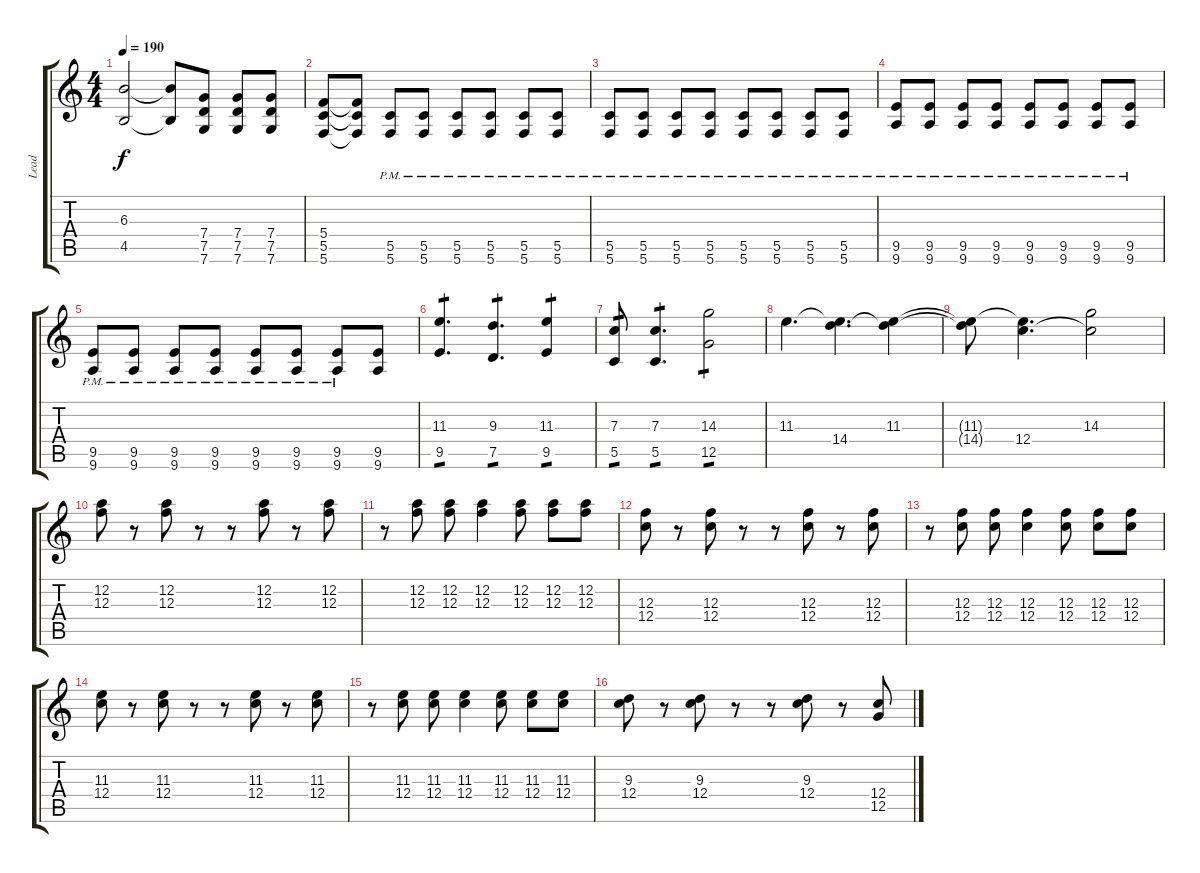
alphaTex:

\track ("Lead" "Lead") {instrument distortionguitar}
\staff {score tabs}
\tuning (D4 A3 F3 C3 G2 C2) {hide}
\ts (4 4)
\tempo 190
\clef g2
\ks c
(6.3{t} 4.5{t}).2{dy f} (6.3{t} 4.5{t}).8 (7.4 7.5 7.6).8 (7.4 7.5 7.6).8 (7.4 7.5 7.6).8 |
(5.4 5.5 5.6).8 (5.4{t} 5.5{t} 5.6{t}).8 (5.5{pm} 5.6{pm}).8 (5.5{pm} 5.6{pm}).8 (5.5{pm} 5.6{pm}).8 (5.5{pm} 5.6{pm}).8 (5.5{pm} 5.6{pm}).8 (5.5{pm} 5.6{pm}).8 |
(5.5{pm} 5.6{pm}).8 (5.5{pm} 5.6{pm}).8 (5.5{pm} 5.6{pm}).8 (5.5{pm} 5.6{pm}).8 (5.5{pm} 5.6{pm}).8 (5.5{pm} 5.6{pm}).8 (5.5{pm} 5.6{pm}).8 (5.5{pm} 5.6{pm}).8 |
(9.5{pm} 9.6{pm}).8 (9.5{pm} 9.6{pm}).8 (9.5{pm} 9.6{pm}).8 (9.5{pm} 9.6{pm}).8 (9.5{pm} 9.6{pm}).8 (9.5{pm} 9.6{pm}).8 (9.5{pm} 9.6{pm}).8 (9.5{pm} 9.6{pm}).8 |
(9.5{pm} 9.6{pm}).8 (9.5{pm} 9.6{pm}).8 (9.5{pm} 9.6{pm}).8 (9.5{pm} 9.6{pm}).8 (9.5{pm} 9.6{pm}).8 (9.5{pm} 9.6{pm}).8 (9.5{pm} 9.6{pm}).8 (9.5 9.6).8 |
(11.3 9.5).4{d tp 1} (9.3 7.5).4{d tp 1} (11.3 9.5).4{tp 1} |
(7.3 5.5).8{tp 1} (7.3 5.5).4{d tp 1} (14.3 12.5).2{tp 1} |
11.3.4{d} (11.3{t} 14.4).4{d} (11.3 14.4{t}).4 |
(11.3{t} 14.4{t}).8 (11.3{t} 12.4).4{d} (14.3 12.4{t}).2 |
(12.2 12.3).8 r.8 (12.2 12.3).8 r.8 r.8 (12.2 12.3).8 r.8 (12.2 12.3).8 |
r.8 (12.2 12.3).8 (12.2 12.3).8 (12.2 12.3).4 (12.2 12.3).8 (12.2 12.3).8 (12.2 12.3).8 |
(12.3 12.4).8 r.8 (12.3 12.4).8 r.8 r.8 (12.3 12.4).8 r.8 (12.3 12.4).8 |
r.8 (12.3 12.4).8 (12.3 12.4).8 (12.3 12.4).4 (12.3 12.4).8 (12.3 12.4).8 (12.3 12.4).8 |
(11.3 12.4).8 r.8 (11.3 12.4).8 r.8 r.8 (11.3 12.4).8 r.8 (11.3 12.4).8 |
r.8 (11.3 12.4).8 (11.3 12.4).8 (11.3 12.4).4 (11.3 12.4).8 (11.3 12.4).8 (11.3 12.4).8 |
(9.3 12.4).8 r.8 (9.3 12.4).8 r.8 r.8 (9.3 12.4).8 r.8 (12.4 12.5).8
